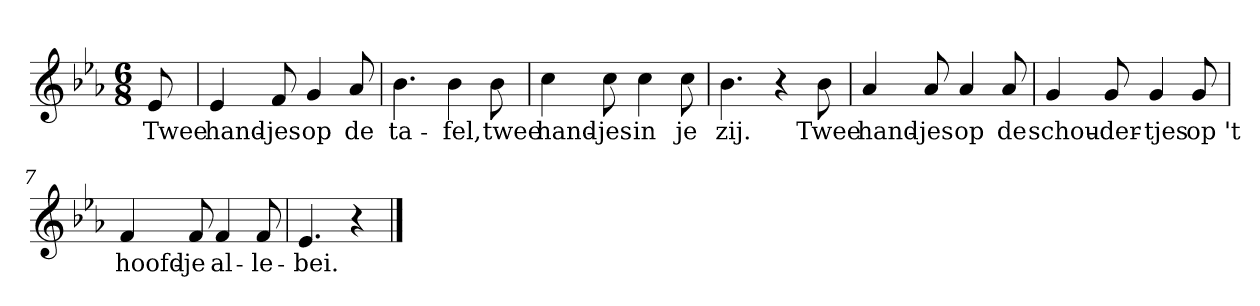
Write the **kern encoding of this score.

**kern	**text
*part1	*part1
*staff1	*staff1
*clefG2	*
*k[b-e-a-]	*
*E-:	*
*M6/8	*
*MM120	*
=	=
8e-	Twee
=1	=1
4e-	hand-
8f	-jes
4g	op
8a-	de
=2	=2
4.b-	ta-
4b-	-fel,
8b-	twee
=3	=3
4cc	hand-
8cc	-jes
4cc	in
8cc	je
=4	=4
4.b-	zij.
4r	.
8b-	Twee
=5	=5
4a-	hand-
8a-	-jes
4a-	op
8a-	de
=6	=6
4g	schou-
8g	-der-
4g	-tjes
8g	op 't
=7	=7
4f	hoofd-
8f	-je
4f	al-
8f	-le-
=8	=8
4.e-	-bei.
4r	.
==	==
*-	*-
